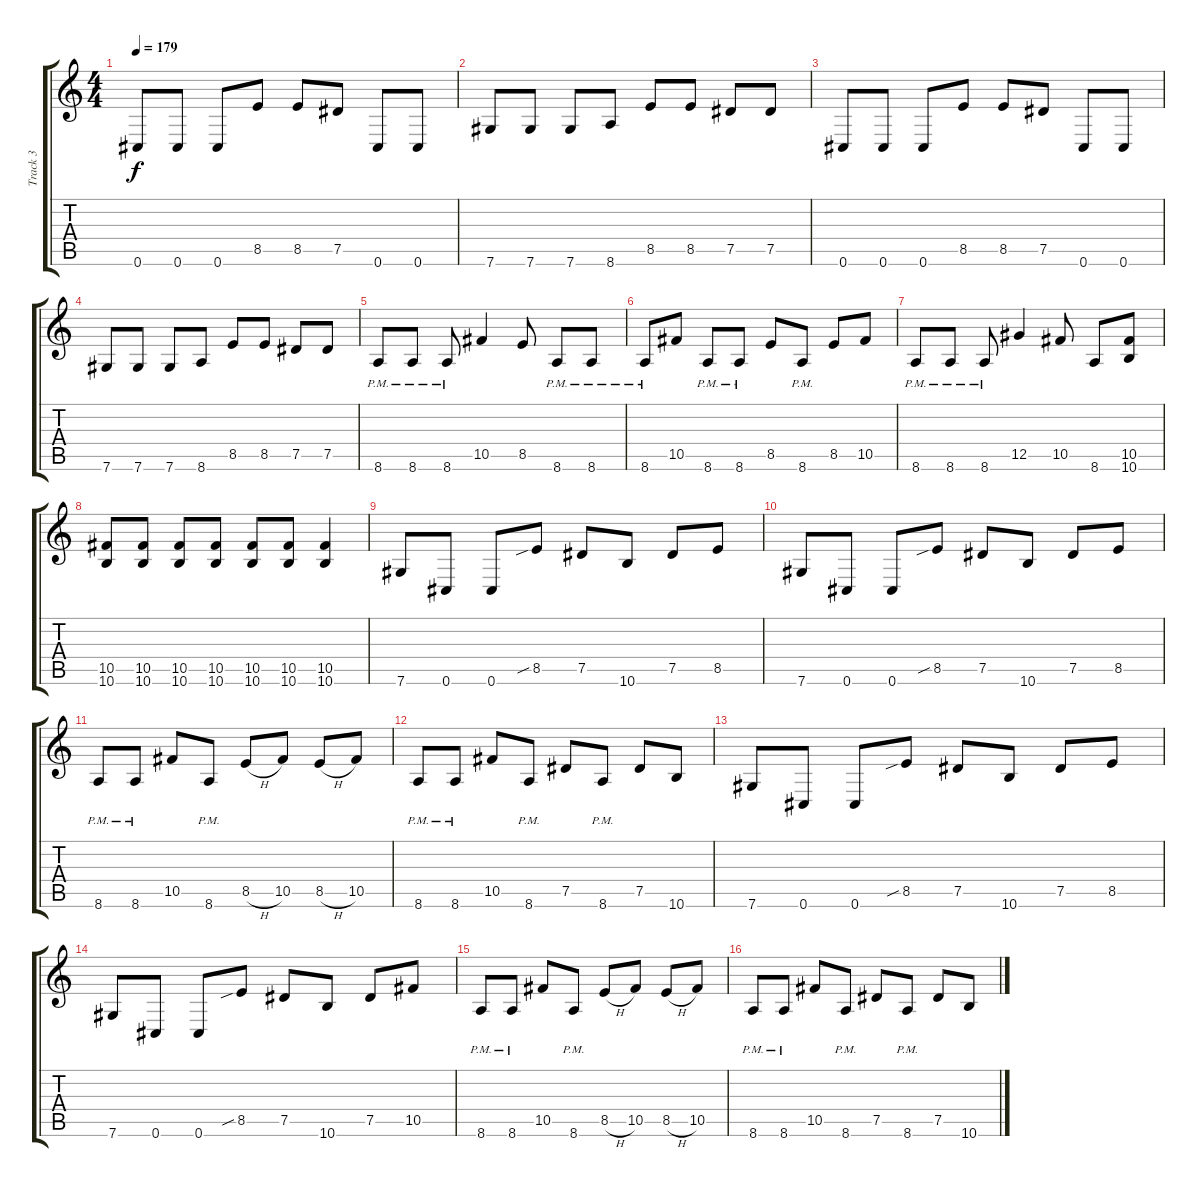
\track ("Track 3" "Track 3") {instrument distortionguitar}
\staff {score tabs}
\tuning (Eb4 Bb3 Gb3 Db3 Ab2 Db2) {hide}
\ts (4 4)
\tempo 179
\clef g2
\ks c
0.6.8{dy f} 0.6.8 0.6.8 8.5.8 8.5.8 7.5.8 0.6.8 0.6.8 |
7.6.8 7.6.8 7.6.8 8.6.8 8.5.8 8.5.8 7.5.8 7.5.8 |
0.6.8 0.6.8 0.6.8 8.5.8 8.5.8 7.5.8 0.6.8 0.6.8 |
7.6.8 7.6.8 7.6.8 8.6.8 8.5.8 8.5.8 7.5.8 7.5.8 |
8.6{pm}.8 8.6{pm}.8 8.6{pm}.8 10.5.4 8.5.8 8.6{pm}.8 8.6{pm}.8 |
8.6{pm}.8 10.5.8 8.6{pm}.8 8.6{pm}.8 8.5.8 8.6{pm}.8 8.5.8 10.5.8 |
8.6{pm}.8 8.6{pm}.8 8.6{pm}.8 12.5.4 10.5.8 8.6.8 (10.5 10.6).8 |
(10.5 10.6).8 (10.5 10.6).8 (10.5 10.6).8 (10.5 10.6).8 (10.5 10.6).8 (10.5 10.6).8 (10.5 10.6).4 |
7.6.8 0.6.8 0.6.8 8.5{sib}.8 7.5.8 10.6.8 7.5.8 8.5.8 |
7.6.8 0.6.8 0.6.8 8.5{sib}.8 7.5.8 10.6.8 7.5.8 8.5.8 |
8.6{pm}.8 8.6{pm}.8 10.5.8 8.6{pm}.8 8.5{h}.8 10.5.8 8.5{h}.8 10.5.8 |
8.6{pm}.8 8.6{pm}.8 10.5.8 8.6{pm}.8 7.5.8 8.6{pm}.8 7.5.8 10.6.8 |
7.6.8 0.6.8 0.6.8 8.5{sib}.8 7.5.8 10.6.8 7.5.8 8.5.8 |
7.6.8 0.6.8 0.6.8 8.5{sib}.8 7.5.8 10.6.8 7.5.8 10.5.8 |
8.6{pm}.8 8.6{pm}.8 10.5.8 8.6{pm}.8 8.5{h}.8 10.5.8 8.5{h}.8 10.5.8 |
8.6{pm}.8 8.6{pm}.8 10.5.8 8.6{pm}.8 7.5.8 8.6{pm}.8 7.5.8 10.6.8
